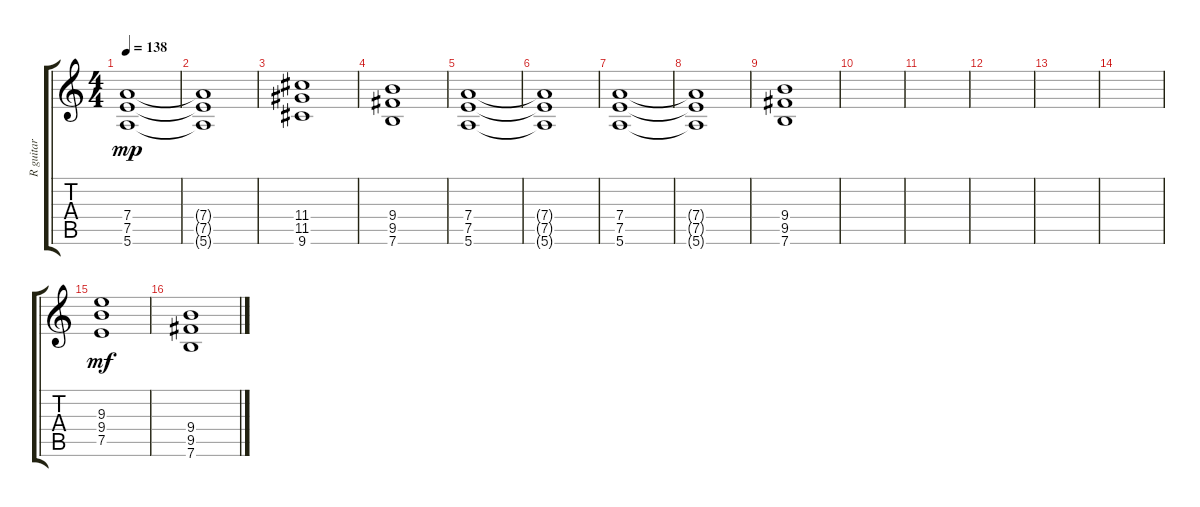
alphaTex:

\track ("R guitar" "R guitar") {instrument distortionguitar}
\staff {score tabs}
\tuning (E4 B3 G3 D3 A2 E2) {hide}
\ts (4 4)
\tempo 138
\clef g2
\ks c
(7.4 7.5 5.6).1{dy mp} |
(7.4{t} 7.5{t} 5.6{t}).1 |
(11.4 11.5 9.6).1 |
(9.4 9.5 7.6).1 |
(7.4 7.5 5.6).1 |
(7.4{t} 7.5{t} 5.6{t}).1 |
(7.4 7.5 5.6).1 |
(7.4{t} 7.5{t} 5.6{t}).1 |
(9.4 9.5 7.6).1 |
|
|
|
|
|
(9.3 9.4 7.5).1{dy mf} |
(9.4 9.5 7.6).1
